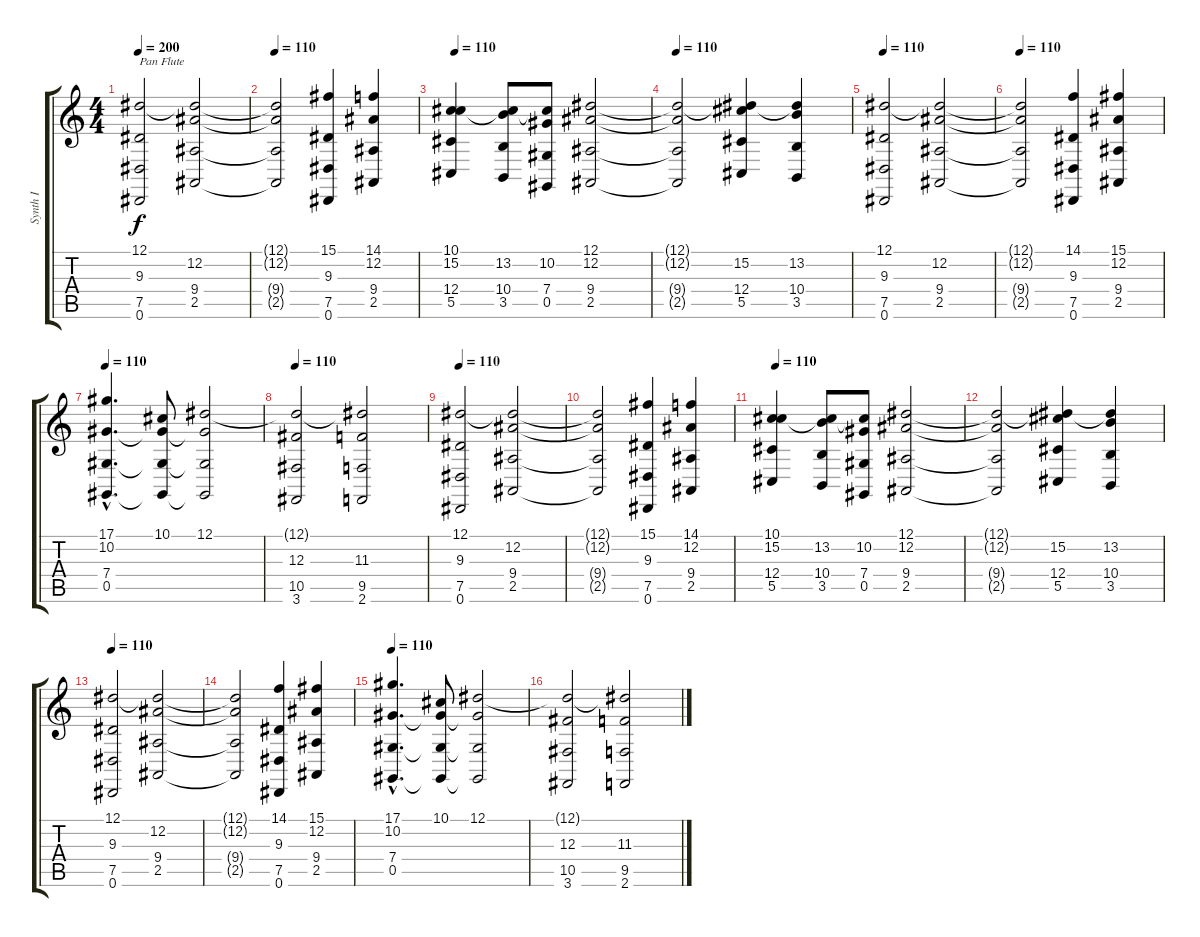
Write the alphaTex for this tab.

\track ("Synth I" "Synth I") {instrument panflute}
\staff {score tabs}
\tuning (Eb4 Bb3 Gb3 Db3 Ab2 Eb2) {hide}
\ts (4 4)
\tempo 200
\tempo 110
\tempo 200
\clef g2
\ks c
(12.1 9.3 7.5 0.6).2{txt "Pan Flute" dy f volume 16 instrument panflute} (12.1{t} 12.2 9.4 2.5).2 |
\tempo 110
(12.1{t} 12.2{t} 9.4{t} 2.5{t}).2 (15.1 9.3 7.5 0.6).4 (14.1 12.2 9.4 2.5).4 |
\tempo 110
(10.1 15.2 12.4 5.5).4 (10.1{t} 13.2 10.4 3.5).8 (10.1{t} 10.2 7.4 0.5).8 (12.1 12.2 9.4 2.5).2 |
\tempo 110
(12.1{t} 12.2{t} 9.4{t} 2.5{t}).2 (12.1{t} 15.2 12.4 5.5).4 (12.1{t} 13.2 10.4 3.5).4 |
\tempo 110
(12.1 9.3 7.5 0.6).2 (12.1{t} 12.2 9.4 2.5).2 |
\tempo 110
(12.1{t} 12.2{t} 9.4{t} 2.5{t}).2 (14.1 9.3 7.5 0.6).4 (15.1 12.2 9.4 2.5).4 |
\tempo 110
(17.1{hac} 10.2{hac} 7.4{hac} 0.5{hac}).4{d} (10.1 10.2{t} 7.4{t} 0.5{t}).8 (12.1 10.2{t} 7.4{t} 0.5{t}).2 |
\tempo 110
(12.1{t} 12.3 10.5 3.6).2 (12.1{t} 11.3 9.5 2.6).2 |
\tempo 110
(12.1 9.3 7.5 0.6).2 (12.1{t} 12.2 9.4 2.5).2 |
(12.1{t} 12.2{t} 9.4{t} 2.5{t}).2 (15.1 9.3 7.5 0.6).4 (14.1 12.2 9.4 2.5).4 |
\tempo 110
(10.1 15.2 12.4 5.5).4 (10.1{t} 13.2 10.4 3.5).8 (10.1{t} 10.2 7.4 0.5).8 (12.1 12.2 9.4 2.5).2 |
(12.1{t} 12.2{t} 9.4{t} 2.5{t}).2 (12.1{t} 15.2 12.4 5.5).4 (12.1{t} 13.2 10.4 3.5).4 |
\tempo 110
(12.1 9.3 7.5 0.6).2 (12.1{t} 12.2 9.4 2.5).2 |
(12.1{t} 12.2{t} 9.4{t} 2.5{t}).2 (14.1 9.3 7.5 0.6).4 (15.1 12.2 9.4 2.5).4 |
\tempo 110
(17.1{hac} 10.2{hac} 7.4{hac} 0.5{hac}).4{d} (10.1 10.2{t} 7.4{t} 0.5{t}).8 (12.1 10.2{t} 7.4{t} 0.5{t}).2 |
(12.1{t} 12.3 10.5 3.6).2 (12.1{t} 11.3 9.5 2.6).2
